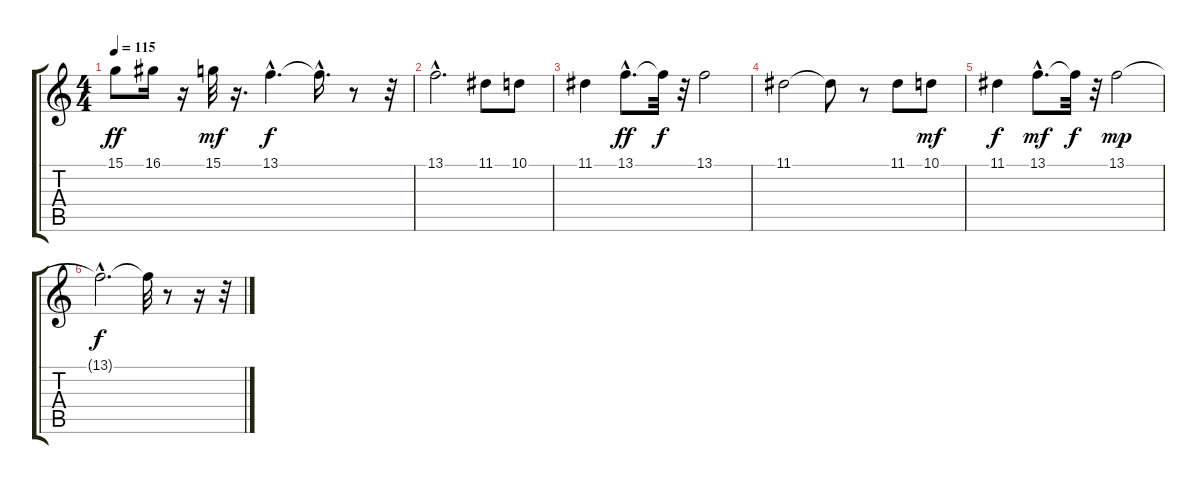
\track "" {instrument flute}
\staff {score tabs}
\tuning (E4 B3 G3 D3 A2 E2) {hide}
\ts (4 4)
\tempo 115
\clef g2
\ks c
15.1.8{dy ff} 16.1.16 r.16 15.1.32{dy mf} r.16{d} 13.1{hac}.4{d dy f} 13.1{hac t}.16{d} r.8 r.32 |
13.1{hac}.2{d} 11.1.8 10.1.8 |
11.1.4 13.1{hac}.8{d dy ff} 13.1{t}.32{dy f} r.32 13.1.2 |
11.1.2 11.1{t}.8 r.8 11.1.8 10.1.8{dy mf} |
11.1.4{dy f volume 12} 13.1{hac}.8{d dy mf volume 12} 13.1{t}.32{dy f} r.32 13.1.2{dy mp volume 11} |
13.1{hac t}.2{d dy f} 13.1{t}.32 r.8 r.16 r.32
